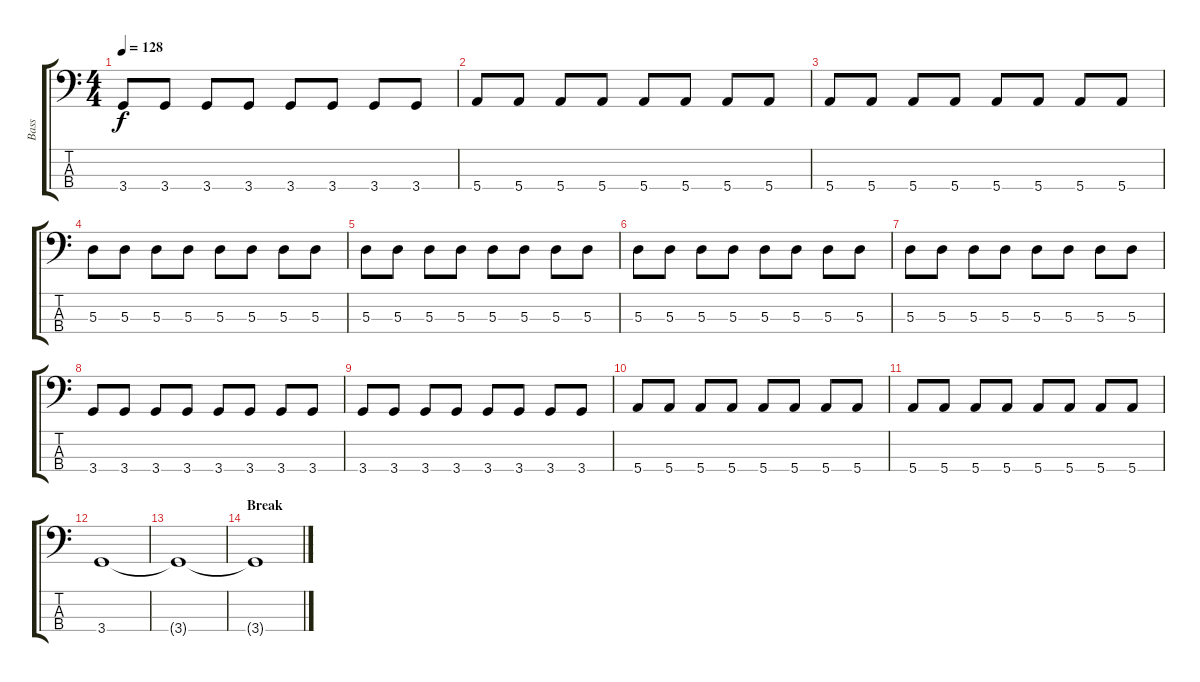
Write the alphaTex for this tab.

\track ("Bass" "Bass") {instrument electricbassfinger}
\staff {score tabs}
\tuning (G2 D2 A1 E1) {hide}
\ts (4 4)
\tempo 128
\clef f4
\ks c
3.4.8{dy f} 3.4.8 3.4.8 3.4.8 3.4.8 3.4.8 3.4.8 3.4.8 |
5.4.8 5.4.8 5.4.8 5.4.8 5.4.8 5.4.8 5.4.8 5.4.8 |
5.4.8 5.4.8 5.4.8 5.4.8 5.4.8 5.4.8 5.4.8 5.4.8 |
5.3.8 5.3.8 5.3.8 5.3.8 5.3.8 5.3.8 5.3.8 5.3.8 |
5.3.8 5.3.8 5.3.8 5.3.8 5.3.8 5.3.8 5.3.8 5.3.8 |
5.3.8 5.3.8 5.3.8 5.3.8 5.3.8 5.3.8 5.3.8 5.3.8 |
5.3.8 5.3.8 5.3.8 5.3.8 5.3.8 5.3.8 5.3.8 5.3.8 |
3.4.8 3.4.8 3.4.8 3.4.8 3.4.8 3.4.8 3.4.8 3.4.8 |
3.4.8 3.4.8 3.4.8 3.4.8 3.4.8 3.4.8 3.4.8 3.4.8 |
5.4.8 5.4.8 5.4.8 5.4.8 5.4.8 5.4.8 5.4.8 5.4.8 |
5.4.8 5.4.8 5.4.8 5.4.8 5.4.8 5.4.8 5.4.8 5.4.8 |
3.4.1 |
3.4{t}.1 |
\section ("" "Break")
3.4{t}.1
